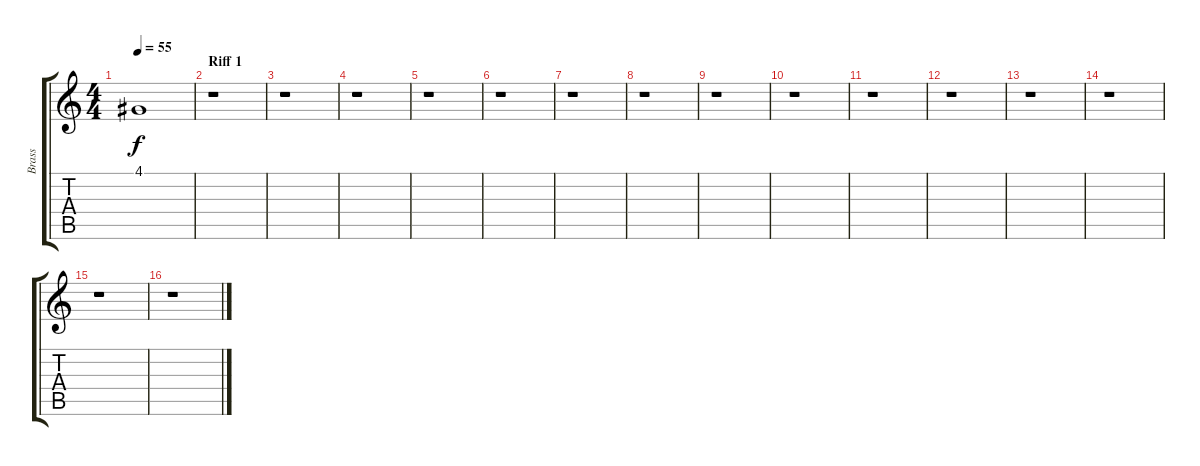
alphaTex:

\track ("Brass" "Brass") {instrument tuba}
\staff {score tabs}
\tuning (E4 B3 G3 D3 A2 E2) {hide}
\ts (4 4)
\tempo 55
\clef g2
\ks c
4.1{t}.1{dy f} |
\section ("" "Riff 1")
r.1 |
r.1 |
r.1 |
r.1 |
r.1 |
r.1 |
r.1 |
r.1 |
r.1 |
r.1 |
r.1 |
r.1 |
r.1 |
r.1 |
r.1
